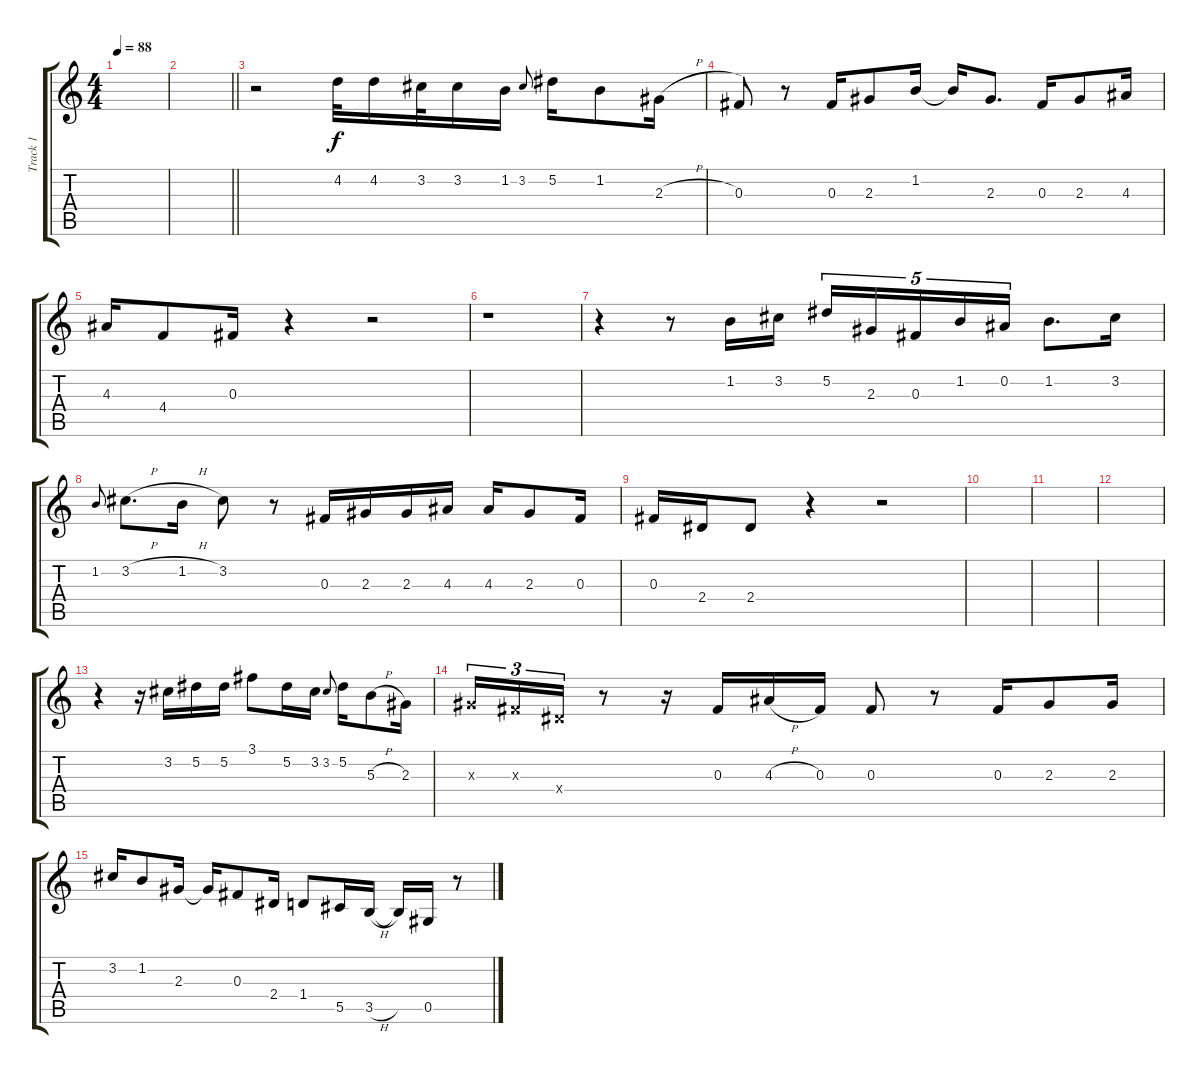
\track ("Track 1" "Track 1") {instrument electricguitarjazz}
\staff {score tabs}
\tuning (Eb4 Bb3 Gb3 Db3 Ab2 Eb2) {hide}
\ts (4 4)
\tempo 88
\clef g2
\ks aminor
|
\barLineRight lightlight
|
r.2 4.2.32 4.2.16 3.2.32 3.2.16 1.2.16 3.2.8{gr onbeat} 5.2.16 1.2.8 2.3{h}.16 |
0.3.8 r.8 0.3.16 2.3.8 1.2.16 1.2{t}.16 2.3.8{d} 0.3.16 2.3.8 4.3.16 |
4.3.16 4.4.8 0.3.16 r.4 r.2 |
r.1 |
r.4 r.8 1.2.16 3.2.16 5.2.16{tu (5 4)} 2.3.16{tu (5 4)} 0.3.16{tu (5 4)} 1.2.16{tu (5 4)} 0.2.16{tu (5 4)} 1.2.8{d} 3.2.16 |
1.2.8{gr onbeat} 3.2{h}.8{d} 1.2{h}.16 3.2.8 r.8 0.3.16 2.3.16 2.3.16 4.3.16 4.3.16 2.3.8 0.3.16 |
0.3.16 2.4.16 2.4.8 r.4 r.2 |
|
|
|
r.4 r.16 3.2.16 5.2.16 5.2.16 3.1.8 5.2.16 3.2.16 3.2.8{gr onbeat} 5.2.16 5.3{h}.8 2.3.16 |
2.3{x}.16{tu (3 2)} 0.3{x}.16{tu (3 2)} 2.4{x}.16{tu (3 2)} r.8 r.16 0.3.16 4.3{h}.16 0.3.16 0.3.8 r.8 0.3.16 2.3.8 2.3.16 |
3.2.16 1.2.8 2.3.16 2.3{t}.16 0.3.8 2.4.16 1.4.8 5.5.16 3.5{h}.16 3.5{t}.16 0.5.16 r.8
